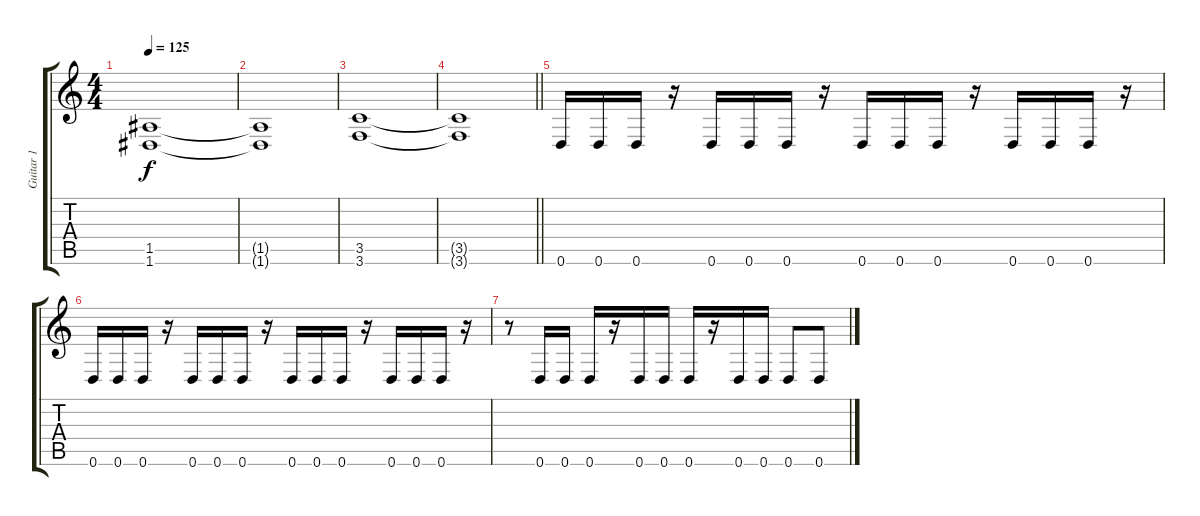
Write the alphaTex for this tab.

\track ("Guitar 1" "Guitar 1") {instrument distortionguitar}
\staff {score tabs}
\tuning (E4 B3 G3 D3 A2 D2) {hide}
\ts (4 4)
\tempo 125
\clef g2
\ks c
(1.5 1.6).1{dy f} |
(1.5{t} 1.6{t}).1 |
(3.5 3.6).1 |
\barLineRight lightlight
(3.5{t} 3.6{t}).1 |
\section ("" "")
0.6.16 0.6.16 0.6.16 r.16 0.6.16 0.6.16 0.6.16 r.16 0.6.16 0.6.16 0.6.16 r.16 0.6.16 0.6.16 0.6.16 r.16 |
0.6.16 0.6.16 0.6.16 r.16 0.6.16 0.6.16 0.6.16 r.16 0.6.16 0.6.16 0.6.16 r.16 0.6.16 0.6.16 0.6.16 r.16 |
r.8 0.6.16 0.6.16 0.6.16 r.16 0.6.16 0.6.16 0.6.16 r.16 0.6.16 0.6.16 0.6.8 0.6.8
